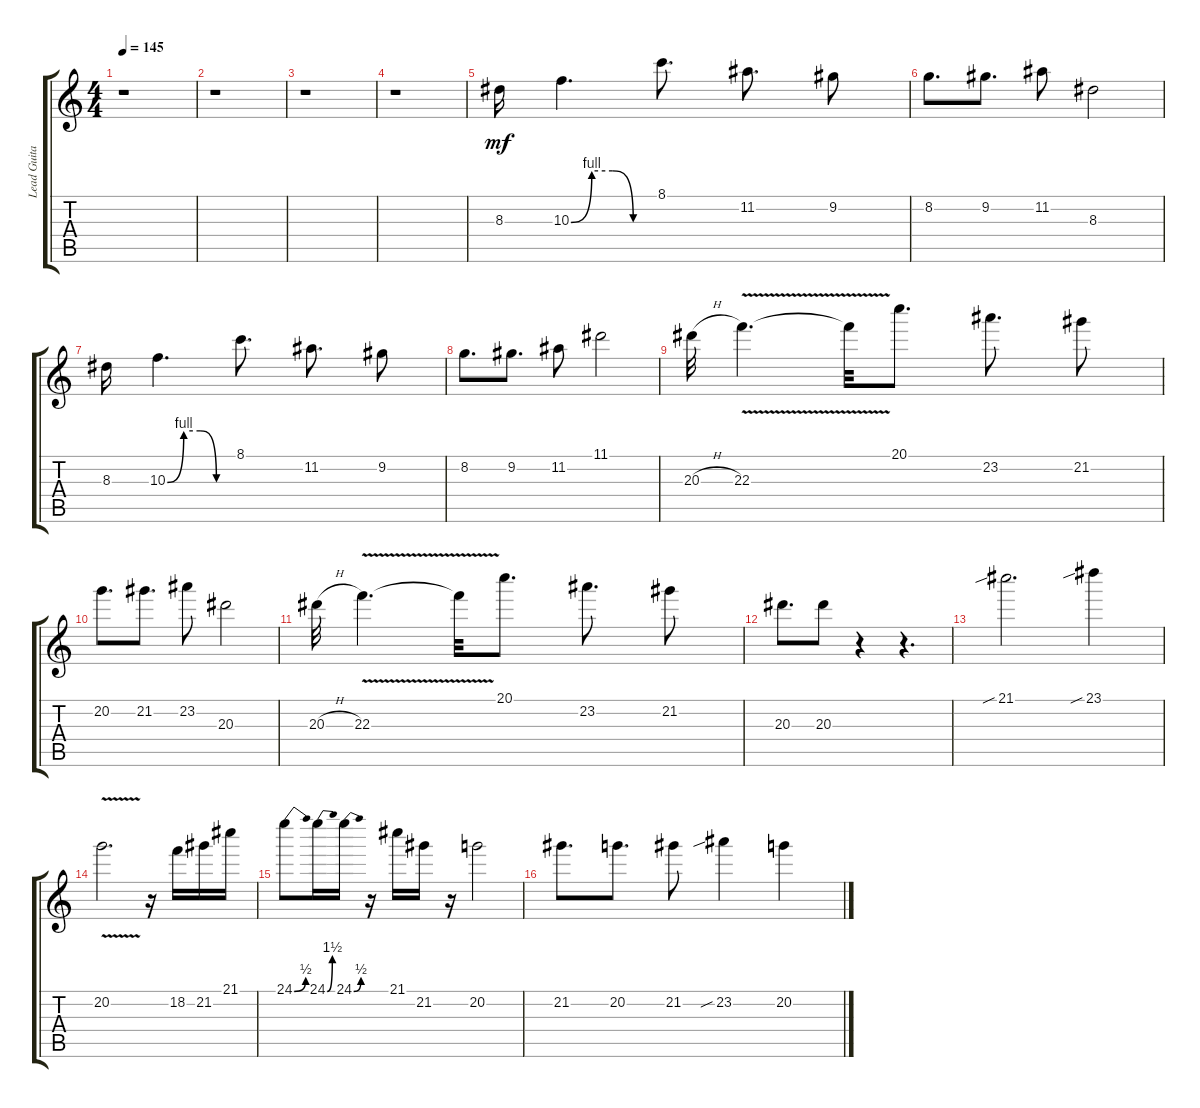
\track ("Lead Guitar" "Lead Guita") {instrument electricguitarclean}
\staff {score tabs}
\tuning (E4 B3 G3 D3 A2 E2) {hide}
\ts (4 4)
\tempo 145
\clef g2
\ks c
r.1{dy mf instrument electricguitarclean} |
r.1 |
r.1 |
r.1 |
8.3.16 10.3{be (custom 0 0 15 4 30 4 45 0 60 0)}.4{d} 8.1.8{d} 11.2.8{d} 9.2.8 |
8.2.8{d} 9.2.8{d} 11.2.8 8.3.2 |
8.3.16 10.3{be (custom 0 0 15 4 30 4 45 0 60 0)}.4{d} 8.1.8{d} 11.2.8{d} 9.2.8 |
8.2.8{d} 9.2.8{d} 11.2.8 11.1.2 |
20.3{h}.32 22.3{v}.4{d} 22.3{v t}.32 20.1.8{d} 23.2.8{d} 21.2.8 |
20.2.8{d} 21.2.8{d} 23.2.8 20.3.2 |
20.3{h}.32 22.3{v}.4{d} 22.3{v t}.32 20.1.8{d} 23.2.8{d} 21.2.8 |
20.3.8{d} 20.3.8 r.4 r.4{d} |
21.1{sib}.2{d} 23.1{sib}.4 |
20.2{v}.2{d} r.16 18.2.16 21.2.16 21.1.16 |
24.1{be (bend 0 0 60 2)}.8 24.1{be (bend 0 0 60 6)}.16 24.1{be (bend 0 0 60 2)}.16 r.16 21.1.16 21.2.16 r.16 20.2.2 |
21.2.8{d} 20.2.8{d} 21.2.8 23.2{sib}.4 20.2.4
